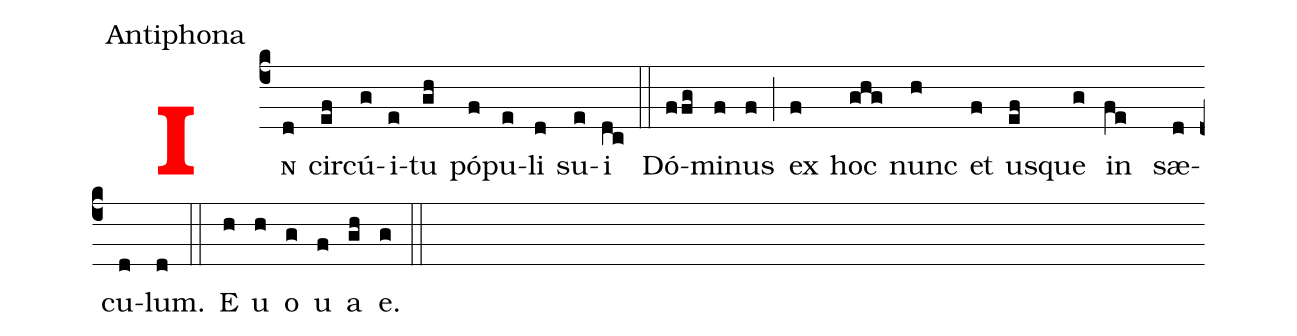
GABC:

office-part: Antiphona;
%%
<v>\bf\textcolor{red}{I}</v><v>\sc{n}</v>(c4d) cir(ef)cú(g)i(e)tu(gh) pó(f)pu(e)li(d) su(e)i(dc)  (::)
 Dó(ffg)mi(f)nus(f) (;) ex(f) hoc(ghg) nunc(h) et(f) us(ef)que(g) in (fe) sæ(d)cu(d)lum.(d)

 (::) E(h) u(h) o(g) u(f) a(gh) e.(g) (::)
